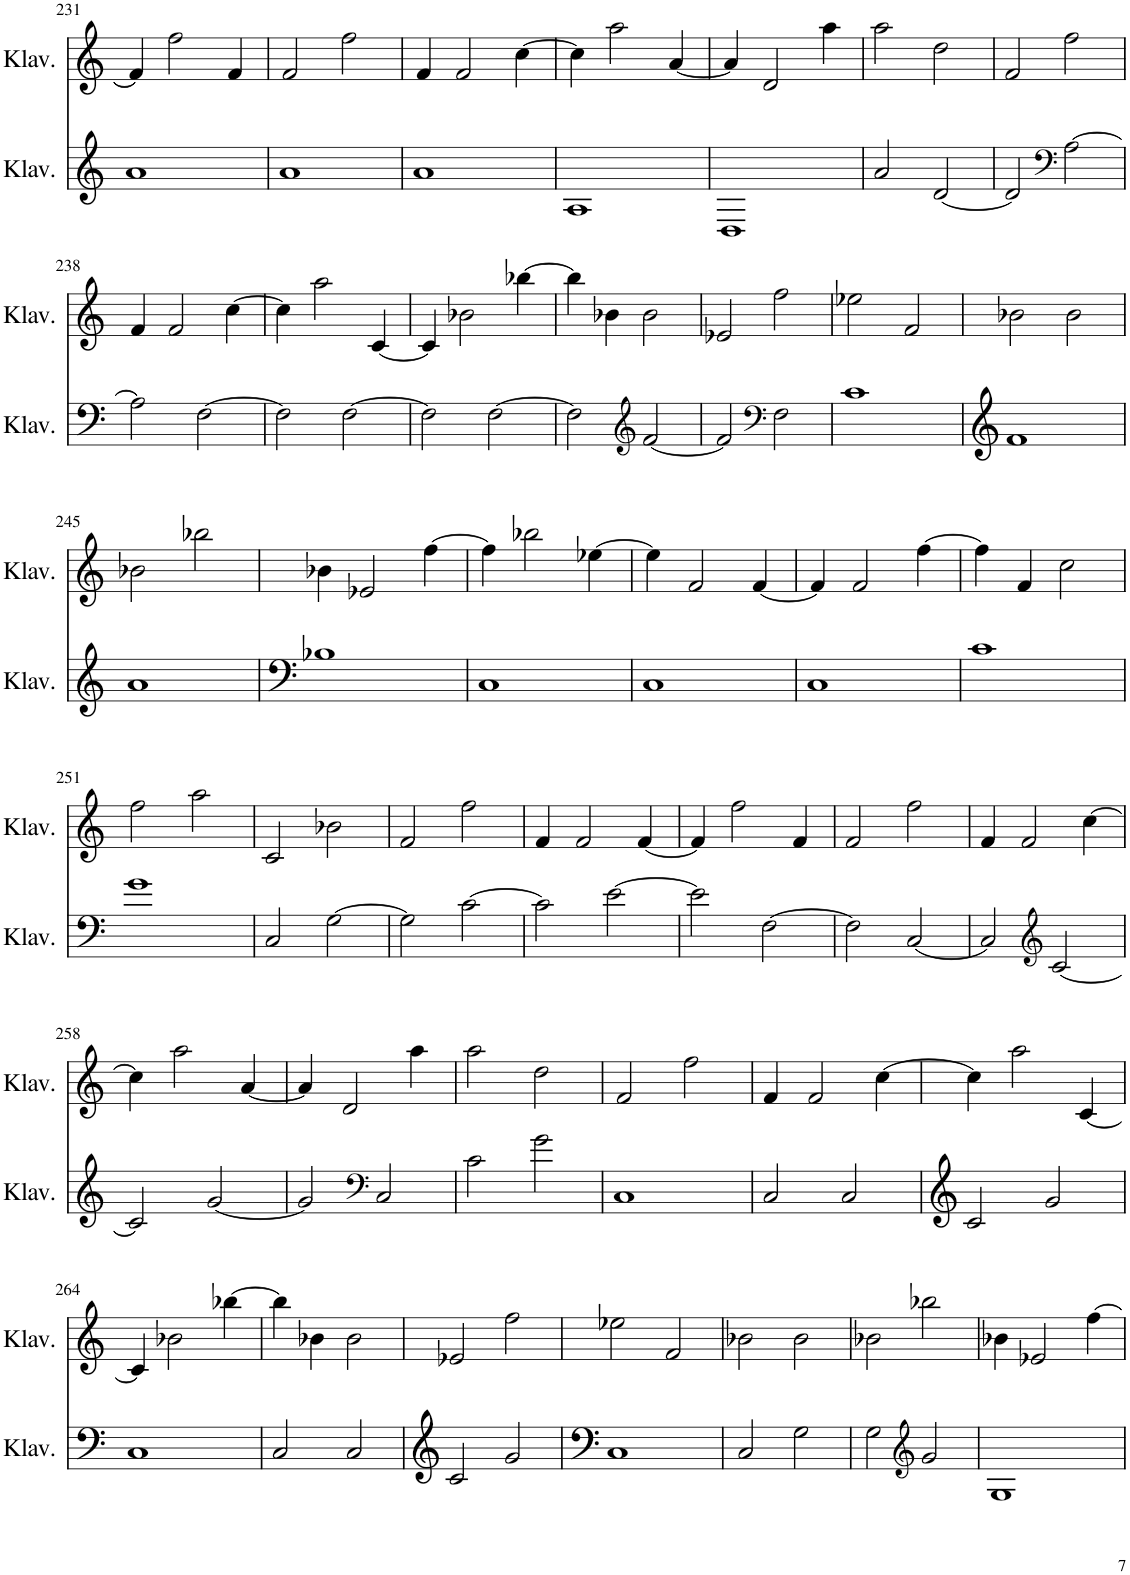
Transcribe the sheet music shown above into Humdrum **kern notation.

**kern	**kern
*part2	*part1
*staff2	*staff1
*I"Klavier	*I"Klavier
*I'Klav.	*I'Klav.
!!LO:PB:g=z
*clefF4	*clefG2
*k[]	*k[]
*M4/4	*M4/4
=231	=231
1a	4f/]
.	2ff\
.	4f/
=232	=232
1a	2f/
.	2ff\
=233	=233
1a	4f/
.	2f/
.	[4cc\
=234	=234
1A	4cc\]
.	2aa\
.	[4a/
=235	=235
1D	4a/]
.	2d/
.	4aa\
=236	=236
2a/	2aa\
[2d/	2dd\
=237	=237
2d/]	2f/
*clefF4	*
[2A\	2ff\
!!LO:LB:g=z
=238	=238
2A\]	4f/
.	2f/
[2F\	.
.	[4cc\
=239	=239
2F\]	4cc\]
.	2aa\
[2F\	.
.	[4c/
=240	=240
2F\]	4c/]
.	2b-X\
[2F\	.
.	[4bb-X\
=241	=241
2F\]	4bb-\]
.	4b-X\
*clefG2	*
[2f/	2b-\
=242	=242
2f/]	2e-X/
*clefF4	*
2F\	2ff\
=243	=243
1c	2ee-X\
.	2f/
=244	=244
1f	2b-X\
.	2b-\
!!LO:LB:g=z
=245	=245
1a	2b-X\
.	2bb-X\
=246	=246
1B-X	4b-X\
.	2e-X/
.	[4ff\
=247	=247
1C	4ff\]
.	2bb-X\
.	[4ee-X\
=248	=248
1C	4ee-\]
.	2f/
.	[4f/
=249	=249
1C	4f/]
.	2f/
.	[4ff\
=250	=250
1c	4ff\]
.	4f/
.	2cc\
!!LO:LB:g=z
=251	=251
1g	2ff\
.	2aa\
=252	=252
2C/	2c/
[2G\	2b-X\
=253	=253
2G\]	2f/
[2c\	2ff\
=254	=254
2c\]	4f/
.	2f/
[2e\	.
.	[4f/
=255	=255
2e\]	4f/]
.	2ff\
[2F\	.
.	4f/
=256	=256
2F\]	2f/
[2C/	2ff\
=257	=257
2C/]	4f/
.	2f/
*clefG2	*
[2c/	.
.	[4cc\
!!LO:LB:g=z
=258	=258
2c/]	4cc\]
.	2aa\
[2g/	.
.	[4a/
=259	=259
2g/]	4a/]
.	2d/
*clefF4	*
2C/	.
.	4aa\
=260	=260
2c\	2aa\
2g\	2dd\
=261	=261
1C	2f/
.	2ff\
=262	=262
2C/	4f/
.	2f/
2C/	.
.	[4cc\
=263	=263
2c/	4cc\]
.	2aa\
2g/	.
.	[4c/
!!LO:LB:g=z
=264	=264
1C	4c/]
.	2b-X\
.	[4bb-X\
=265	=265
2C/	4bb-\]
.	4b-X\
2C/	2b-\
=266	=266
2c/	2e-X/
2g/	2ff\
=267	=267
1C	2ee-X\
.	2f/
=268	=268
2C/	2b-X\
2G\	2b-\
=269	=269
2G\	2b-X\
*clefG2	*
2g/	2bb-X\
=270	=270
1G	4b-X\
.	2e-X/
.	[4ff\
=	=
*-	*-
